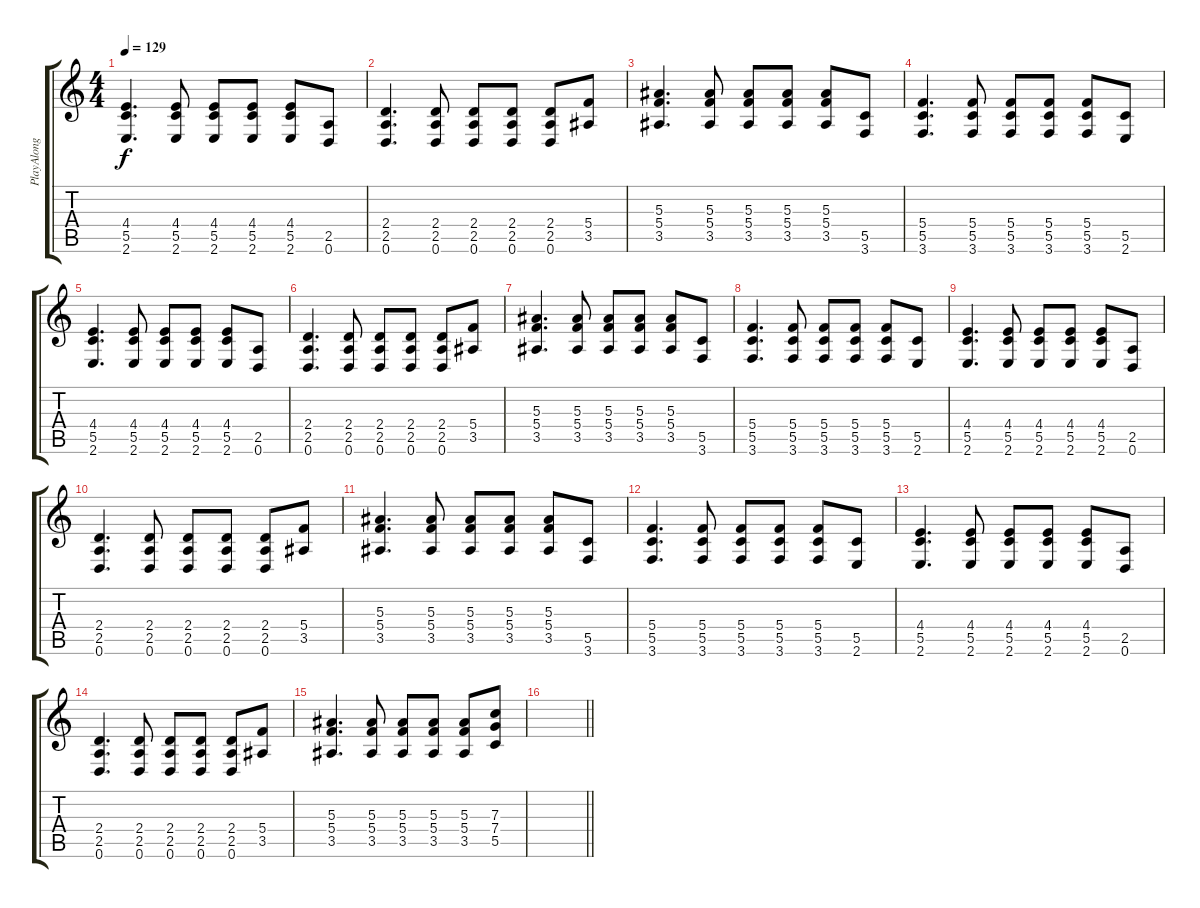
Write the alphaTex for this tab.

\track ("PlayAlong (für mitspielende)" "PlayAlong ") {instrument acousticguitarsteel}
\staff {score tabs}
\tuning (D4 A3 F3 C3 G2 D2) {hide}
\ts (4 4)
\tempo 129
\clef g2
\ks c
(4.4 5.5 2.6).4{d dy f} (4.4 5.5 2.6).8 (4.4 5.5 2.6).8 (4.4 5.5 2.6).8 (4.4 5.5 2.6).8 (2.5 0.6).8 |
(2.4 2.5 0.6).4{d} (2.4 2.5 0.6).8 (2.4 2.5 0.6).8 (2.4 2.5 0.6).8 (2.4 2.5 0.6).8 (5.4 3.5).8 |
(5.3 5.4 3.5).4{d} (5.3 5.4 3.5).8 (5.3 5.4 3.5).8 (5.3 5.4 3.5).8 (5.3 5.4 3.5).8 (5.5 3.6).8 |
(5.4 5.5 3.6).4{d} (5.4 5.5 3.6).8 (5.4 5.5 3.6).8 (5.4 5.5 3.6).8 (5.4 5.5 3.6).8 (5.5 2.6).8 |
(4.4 5.5 2.6).4{d} (4.4 5.5 2.6).8 (4.4 5.5 2.6).8 (4.4 5.5 2.6).8 (4.4 5.5 2.6).8 (2.5 0.6).8 |
(2.4 2.5 0.6).4{d} (2.4 2.5 0.6).8 (2.4 2.5 0.6).8 (2.4 2.5 0.6).8 (2.4 2.5 0.6).8 (5.4 3.5).8 |
(5.3 5.4 3.5).4{d} (5.3 5.4 3.5).8 (5.3 5.4 3.5).8 (5.3 5.4 3.5).8 (5.3 5.4 3.5).8 (5.5 3.6).8 |
(5.4 5.5 3.6).4{d} (5.4 5.5 3.6).8 (5.4 5.5 3.6).8 (5.4 5.5 3.6).8 (5.4 5.5 3.6).8 (5.5 2.6).8 |
(4.4 5.5 2.6).4{d} (4.4 5.5 2.6).8 (4.4 5.5 2.6).8 (4.4 5.5 2.6).8 (4.4 5.5 2.6).8 (2.5 0.6).8 |
(2.4 2.5 0.6).4{d} (2.4 2.5 0.6).8 (2.4 2.5 0.6).8 (2.4 2.5 0.6).8 (2.4 2.5 0.6).8 (5.4 3.5).8 |
(5.3 5.4 3.5).4{d} (5.3 5.4 3.5).8 (5.3 5.4 3.5).8 (5.3 5.4 3.5).8 (5.3 5.4 3.5).8 (5.5 3.6).8 |
(5.4 5.5 3.6).4{d} (5.4 5.5 3.6).8 (5.4 5.5 3.6).8 (5.4 5.5 3.6).8 (5.4 5.5 3.6).8 (5.5 2.6).8 |
(4.4 5.5 2.6).4{d} (4.4 5.5 2.6).8 (4.4 5.5 2.6).8 (4.4 5.5 2.6).8 (4.4 5.5 2.6).8 (2.5 0.6).8 |
(2.4 2.5 0.6).4{d} (2.4 2.5 0.6).8 (2.4 2.5 0.6).8 (2.4 2.5 0.6).8 (2.4 2.5 0.6).8 (5.4 3.5).8 |
(5.3 5.4 3.5).4{d} (5.3 5.4 3.5).8 (5.3 5.4 3.5).8 (5.3 5.4 3.5).8 (5.3 5.4 3.5).8 (7.3 7.4 5.5).8 |
\barLineRight lightlight
